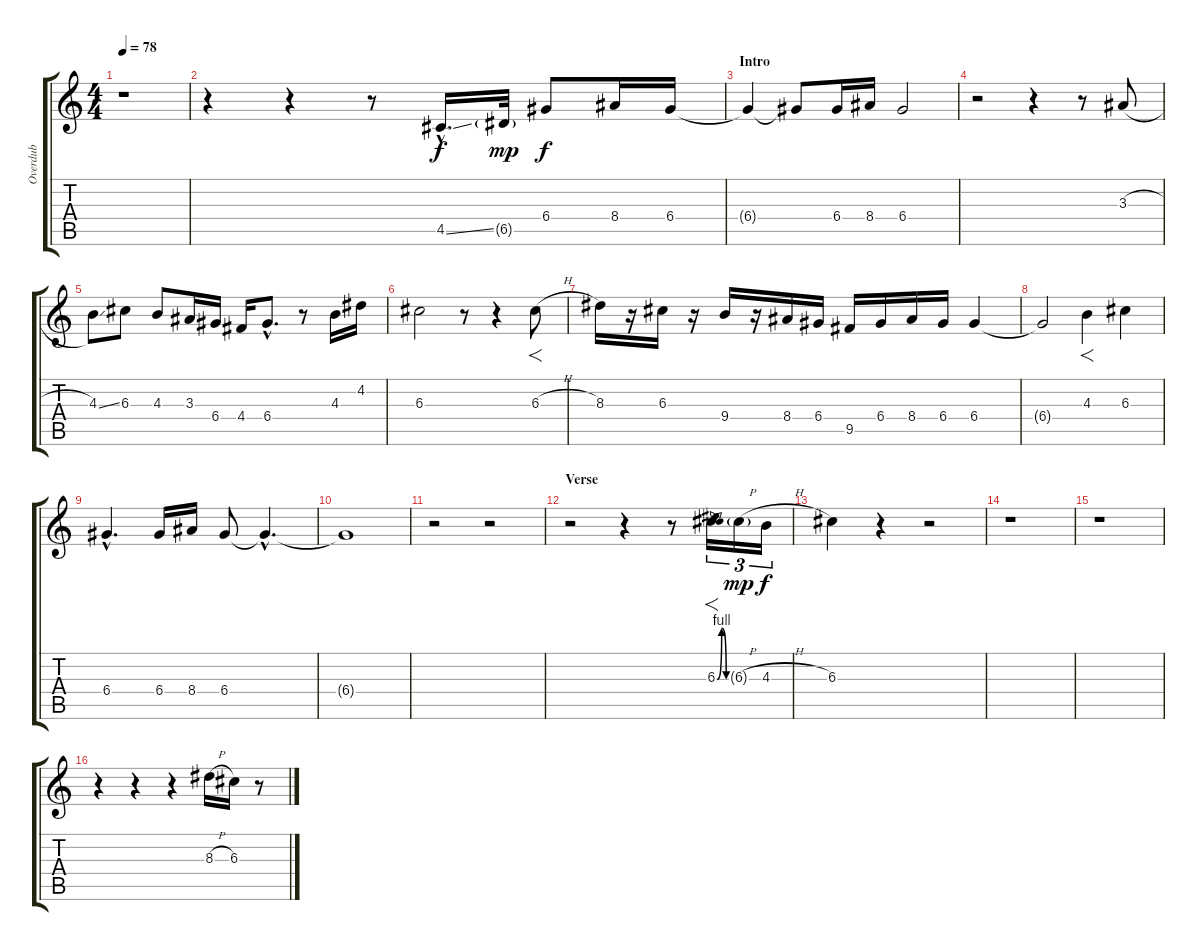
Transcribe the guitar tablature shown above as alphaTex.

\track ("Overdub" "Overdub") {instrument fretlessbass}
\staff {score tabs}
\tuning (E4 B3 G3 D3 A2 E2) {hide}
\ts (4 4)
\tempo 78
\clef g2
\ks c
r.1{dy f instrument fretlessbass} |
r.4 r.4 r.8{volume 11} 4.5{ss hac}.16{d} 6.5{g}.32{dy mp} 6.4.8{dy f} 8.4.16 6.4.16 |
\section ("" "Intro")
6.4{t}.4{volume 11} 6.4{t}.8 6.4.16 8.4.16 6.4.2 |
r.2 r.4 r.8 3.3{h}.8 |
4.3{ss}.8 6.3.8 4.3.8 3.3.16 6.4.16 4.4.16 6.4{hac}.8{d} r.8 4.3.16 4.2.16 |
6.3.2 r.8 r.4 6.3{h}.8{f} |
8.3.16 r.16 6.3.16 r.16 9.4.16 r.16 8.4.16 6.4.16 9.5.16 6.4.16 8.4.16 6.4.16 6.4.4{volume 0} |
6.4{t}.2 4.3.4{f volume 11} 6.3.4 |
6.4{hac}.4{d} 6.4.16 8.4.16 6.4.8{volume 0} 6.4{hac t}.4{d} |
6.4{t}.1 |
r.2 r.2 |
\section ("" "Verse")
r.2{volume 11} r.4 r.8 6.3{be (bendrelease 0 0 15 4 30 4 60 0)}.16{f tu (3 2)} 6.3{h g}.16{tu (3 2) dy mp} 4.3{h}.16{tu (3 2) dy f} |
6.3.4 r.4 r.2 |
r.1 |
r.1 |
r.4 r.4 r.4 8.3{h}.16 6.3.16 r.8
